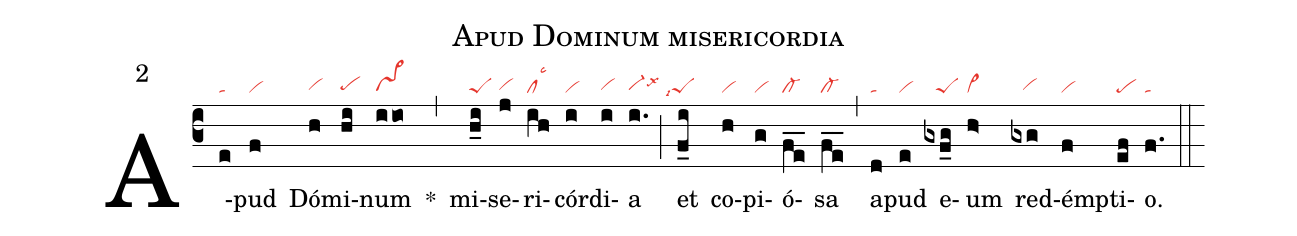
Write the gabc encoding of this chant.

name: Apud Dominum misericordia;
mode: 2;
nabc-lines: 1;
%%
(c3)
A(e|ta)pud(f|vi) Dó(h|vihg)mi(hi|pehg)num(iio|vs>hg) *(,)
mi(h_i|peS)se(j|vihg)ri(ih|cllsc3)cór(i|vi)di(i|vihg)a(i.|vi-hglsx6) (;)
et(f_i|```peSlsi7) co(h|vi)pi(g|vi)ó(fe__|cl-)sa(fe__|cl-) (,)
a(d|ta)pud(e|vi) e(gxf_g|///peS)um(h>|vi>) red(gxg|///vihg)émp(f|vi)ti(ef|pe)o.(f.|ta) (::)
